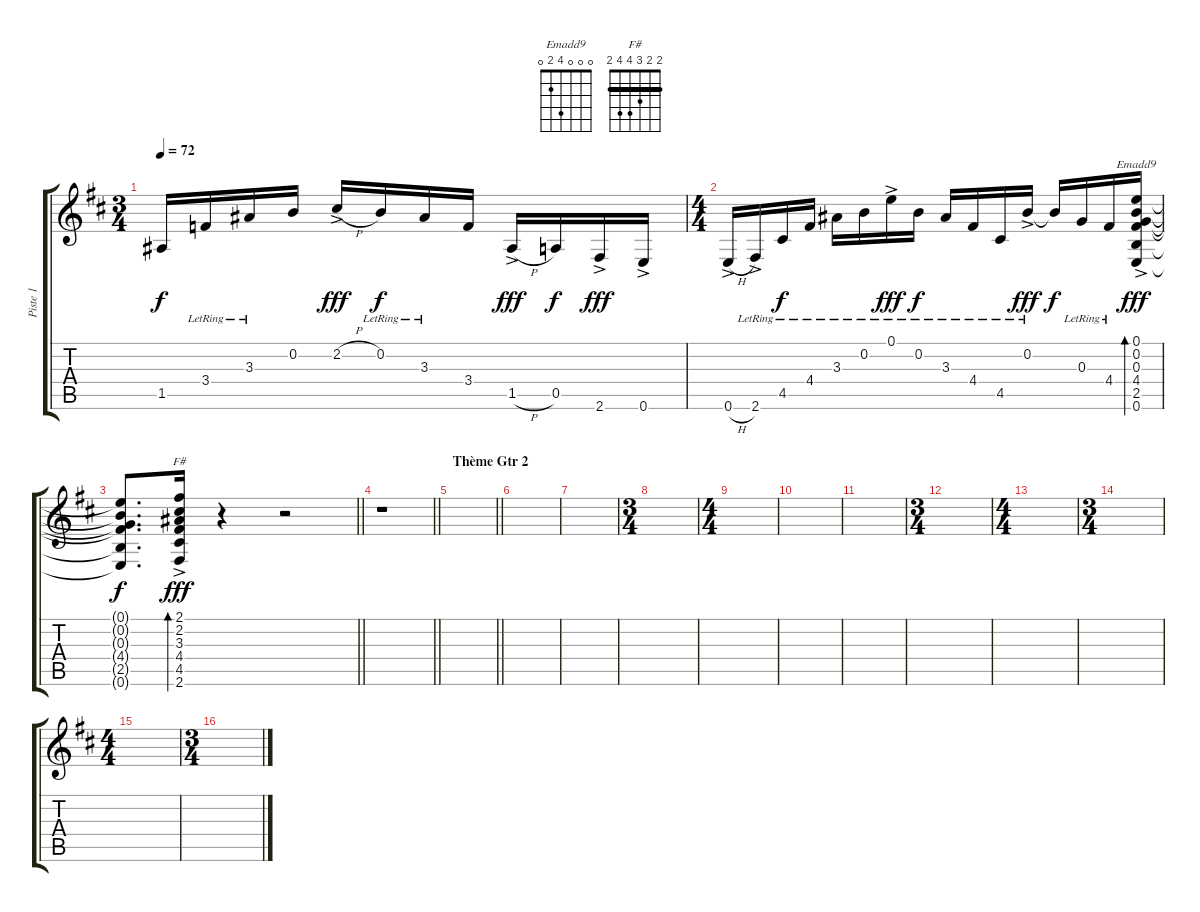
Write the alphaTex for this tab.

\track ("Piste 1" "Piste 1") {instrument electricguitarclean}
\staff {score tabs}
\tuning (E4 B3 G3 D3 A2 E2) {hide}
\chord ("Emadd9" 0 0 0 4 2 0)
\chord ("F#" 2 2 3 4 4 2) {barre 2}
\ts (3 4)
\tempo 72
\clef g2
\ks bminor
1.5{t}.16{dy f} 3.4{lr}.16 3.3{lr}.16 0.2.16 2.2{h ac}.16{dy fff} 0.2{lr}.16{dy f} 3.3{lr}.16 3.4.16 1.5{h ac}.16{dy fff} 0.5.16{dy f} 2.6{ac}.16{dy fff} 0.6{ac}.16 |
\ts (4 4)
0.6{h ac}.16 2.6{ac lr}.16 4.5{lr}.16{dy f} 4.4{lr}.16 3.3{lr}.16 0.2{lr}.16 0.1{ac lr}.16{dy fff} 0.2{lr}.16{dy f} 3.3{lr}.16 4.4{lr}.16 4.5{lr}.16 0.2{ac lr}.16{dy fff} 0.2{t}.16{dy f} 0.3{lr}.16 4.4{lr}.16 (0.1 0.2 0.3 4.4 2.5 0.6{ac}).16{bd 60 ch "Emadd9" dy fff} |
\barLineRight lightlight
(0.1{t} 0.2{t} 0.3{t} 4.4{t} 2.5{t} 0.6{t}).8{d dy f} (2.1{ac} 2.2{ac} 3.3{ac} 4.4{ac} 4.5{ac} 2.6{ac}).16{bd 60 ch "F#" dy fff} r.4 r.2 |
\barLineRight lightlight
r.1 |
\section ("" "Thème Gtr 2")
\barLineRight lightlight
|
|
|
\ts (3 4)
|
\ts (4 4)
|
|
|
\ts (3 4)
|
\ts (4 4)
|
\ts (3 4)
|
\ts (4 4)
|
\ts (3 4)
